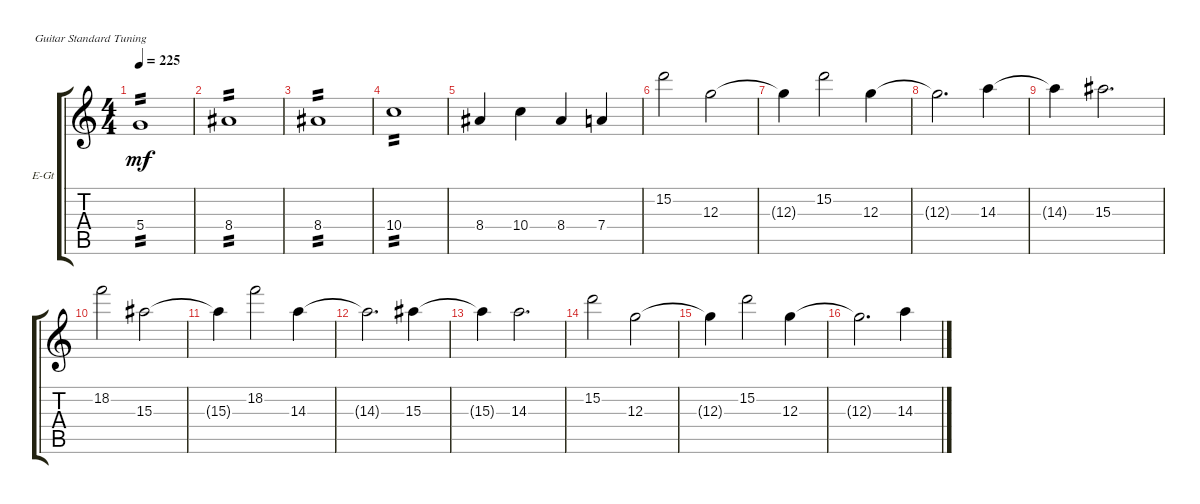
\defaultSystemsLayout 4
\bracketExtendMode groupsimilarinstruments
\firstSystemTrackNameOrientation horizontal
\otherSystemsTrackNameOrientation horizontal
\track ("Electric Guitar" "E-Gt") {instrument overdrivenguitar}
\staff {score tabs}
\tuning (E4 B3 G3 D3 A2 E2)
\ts (4 4)
\tempo 225
\clef g2
\ks c
5.4.1{tp 2 dy mf} |
8.4.1{tp 2} |
8.4.1{tp 2} |
10.4.1{tp 2} |
8.4.4 10.4.4 8.4.4 7.4.4 |
15.2.2 12.3.2 |
12.3{t}.4 15.2.2 12.3.4 |
12.3{t}.2{d} 14.3.4 |
14.3{t}.4 15.3.2{d} |
18.2.2 15.3.2 |
15.3{t}.4 18.2.2 14.3.4 |
14.3{t}.2{d} 15.3.4 |
15.3{t}.4 14.3.2{d} |
15.2.2 12.3.2 |
12.3{t}.4 15.2.2 12.3.4 |
12.3{t}.2{d} 14.3.4
